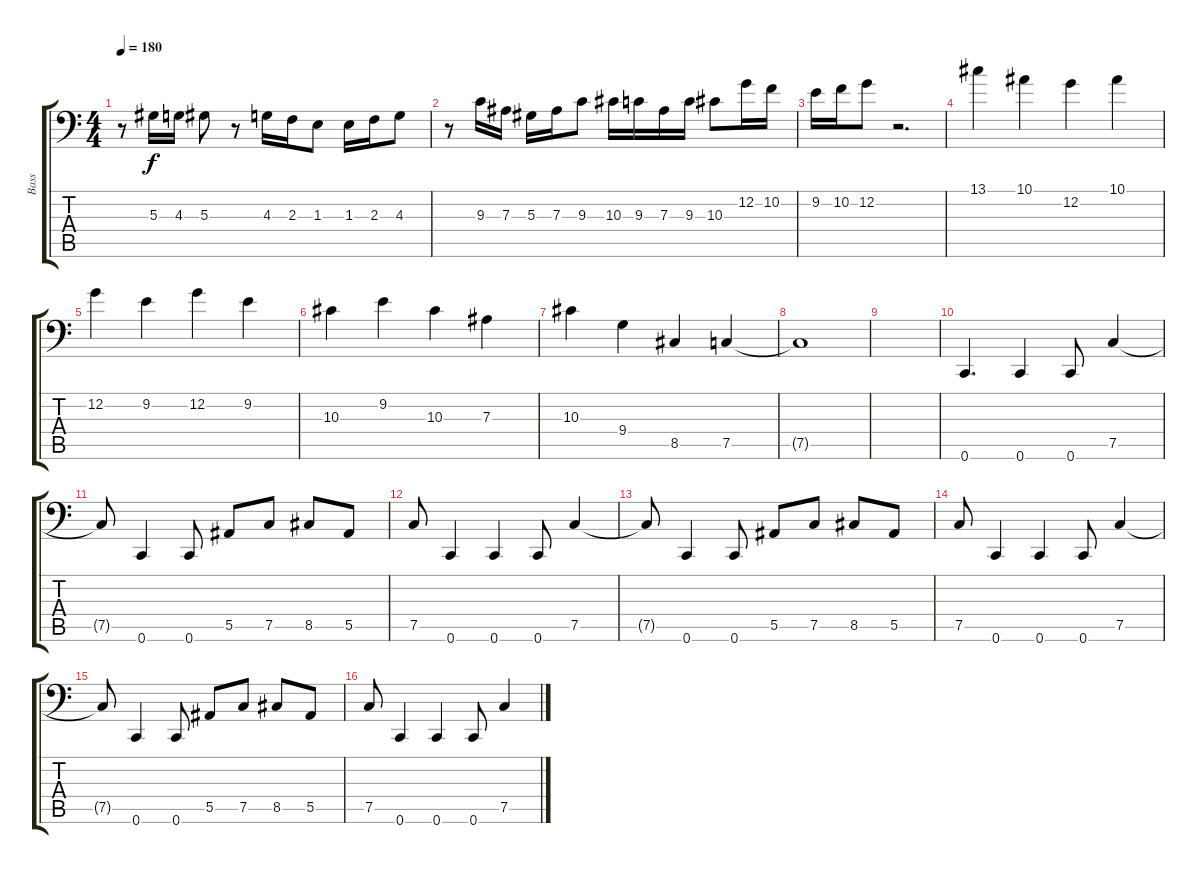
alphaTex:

\track ("Bass" "Bass") {instrument electricbassfinger}
\staff {score tabs}
\tuning (C3 G2 Eb2 Bb1 F1 C1) {hide}
\ts (4 4)
\tempo 180
\clef f4
\ks c
r.8{dy f} 5.3.16 4.3.16 5.3.8 r.8 4.3.16 2.3.16 1.3.8 1.3.16 2.3.16 4.3.8 |
r.8 9.3.16 7.3.16 5.3.16 7.3.16 9.3.8 10.3.16 9.3.16 7.3.16 9.3.16 10.3.8 12.2.16 10.2.16 |
9.2.16 10.2.16 12.2.8 r.2{d} |
13.1.4 10.1.4 12.2.4 10.1.4 |
12.2.4 9.2.4 12.2.4 9.2.4 |
10.3.4 9.2.4 10.3.4 7.3.4 |
10.3.4 9.4.4 8.5.4 7.5.4 |
7.5{t}.1 |
|
0.6.4{d} 0.6.4 0.6.8 7.5.4 |
7.5{t}.8 0.6.4 0.6.8 5.5.8 7.5.8 8.5.8 5.5.8 |
7.5.8 0.6.4 0.6.4 0.6.8 7.5.4 |
7.5{t}.8 0.6.4 0.6.8 5.5.8 7.5.8 8.5.8 5.5.8 |
7.5.8 0.6.4 0.6.4 0.6.8 7.5.4 |
7.5{t}.8 0.6.4 0.6.8 5.5.8 7.5.8 8.5.8 5.5.8 |
7.5.8 0.6.4 0.6.4 0.6.8 7.5.4
